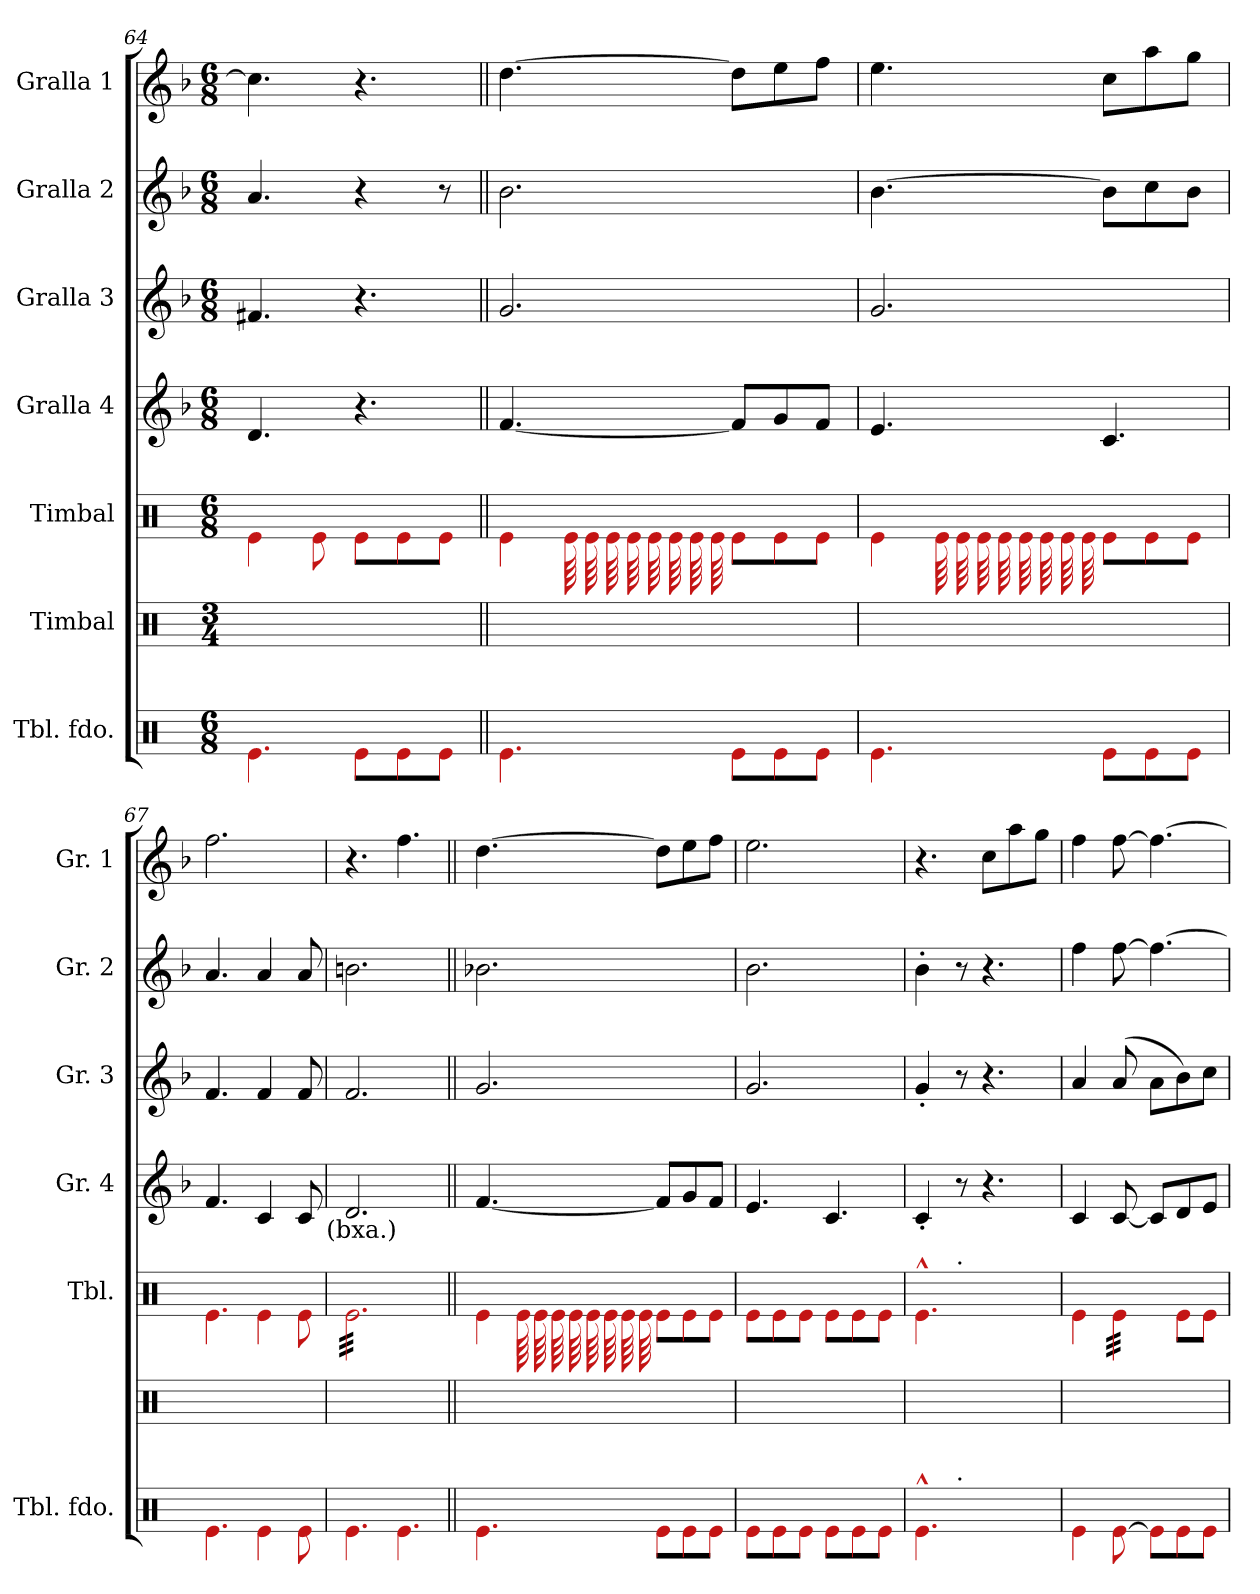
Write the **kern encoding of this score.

**kern	**kern	**kern	**kern	**kern	**kern	**kern
*part7	*part6	*part5	*part4	*part3	*part2	*part1
*staff7	*staff6	*staff5	*staff4	*staff3	*staff2	*staff1
*I"Tbl. fdo.	*I"Timbal	*I"Timbal	*I"Gralla 4	*I"Gralla 3	*I"Gralla 2	*I"Gralla 1
*I'Tbl. fdo.	*	*I'Tbl.	*I'Gr. 4	*I'Gr. 3	*I'Gr. 2	*I'Gr. 1
*clefX	*clefX	*clefX	*clefG2	*clefG2	*clefG2	*clefG2
*k[]	*k[]	*k[]	*k[b-]	*k[b-]	*k[b-]	*k[b-]
*	*	*	*F:	*F:	*F:	*F:
*M6/8	*M3/4	*M6/8	*M6/8	*M6/8	*M6/8	*M6/8
=64	=64	=64	=64	=64	=64	=64
4.e\	2.ryy	4e\	4.d/	4.f#X/	4.a/	4.cc\]
.	.	8e\	.	.	.	.
8e\L	.	8e\L	4.r	4.r	4r	4.r
8e\	.	8e\	.	.	.	.
8e\J	.	8e\J	.	.	8r	.
=65||	=65||	=65||	=65||	=65||	=65||	=65||
4.e\	2.ryy	4e\	[4.f/	2.g/	2.b-\	[4.dd\
*	*	*tremolo	*	*	*	*
.	.	64e\	.	.	.	.
.	.	64e\	.	.	.	.
.	.	64e\	.	.	.	.
.	.	64e\	.	.	.	.
.	.	64e\	.	.	.	.
.	.	64e\	.	.	.	.
.	.	64e\	.	.	.	.
.	.	64e\	.	.	.	.
*	*	*Xtremolo	*	*	*	*
8e\L	.	8e\L	8f/L]	.	.	8dd\L]
8e\	.	8e\	8g/	.	.	8ee\
8e\J	.	8e\J	8f/J	.	.	8ff\J
=66	=66	=66	=66	=66	=66	=66
4.e\	2.ryy	4e\	4.e/	2.g/	[4.b-\	4.ee\
*	*	*tremolo	*	*	*	*
.	.	64e\	.	.	.	.
.	.	64e\	.	.	.	.
.	.	64e\	.	.	.	.
.	.	64e\	.	.	.	.
.	.	64e\	.	.	.	.
.	.	64e\	.	.	.	.
.	.	64e\	.	.	.	.
.	.	64e\	.	.	.	.
*	*	*Xtremolo	*	*	*	*
8e\L	.	8e\L	4.c/	.	8b-\L]	8cc\L
8e\	.	8e\	.	.	8cc\	8aa\
8e\J	.	8e\J	.	.	8b-\J	8gg\J
!!LO:PB:g=z
=67	=67	=67	=67	=67	=67	=67
4.e\	2.ryy	4.e\	4.f/	4.f/	4.a/	2.ff\
4e\	.	4e\	4c/	4f/	4a/	.
8e\	.	8e\	8c/	8f/	8a/	.
!	!	!	!LO:TX:b:t=(bxa.)	!	!	!
=68	=68	=68	=68	=68	=68	=68
*	*	*tremolo	*	*	*	*
4.e\	2.ryy	32e\LLL	2.d/	2.f/	2.bn\	4.r
.	.	32e\	.	.	.	.
.	.	32e\	.	.	.	.
.	.	32e\	.	.	.	.
.	.	32e\	.	.	.	.
.	.	32e\	.	.	.	.
.	.	32e\	.	.	.	.
.	.	32e\	.	.	.	.
.	.	32e\	.	.	.	.
.	.	32e\	.	.	.	.
.	.	32e\	.	.	.	.
.	.	32e\	.	.	.	.
4.e\	.	32e\	.	.	.	4.ff\
.	.	32e\	.	.	.	.
.	.	32e\	.	.	.	.
.	.	32e\	.	.	.	.
.	.	32e\	.	.	.	.
.	.	32e\	.	.	.	.
.	.	32e\	.	.	.	.
.	.	32e\	.	.	.	.
.	.	32e\	.	.	.	.
.	.	32e\	.	.	.	.
.	.	32e\	.	.	.	.
.	.	32e\JJJ	.	.	.	.
*	*	*Xtremolo	*	*	*	*
=69||	=69||	=69||	=69||	=69||	=69||	=69||
4.e\	2.ryy	4e\	[4.f/	2.g/	2.b-X\	[4.dd\
*	*	*tremolo	*	*	*	*
.	.	64e\	.	.	.	.
.	.	64e\	.	.	.	.
.	.	64e\	.	.	.	.
.	.	64e\	.	.	.	.
.	.	64e\	.	.	.	.
.	.	64e\	.	.	.	.
.	.	64e\	.	.	.	.
.	.	64e\	.	.	.	.
*	*	*Xtremolo	*	*	*	*
8e\L	.	8e\L	8f/L]	.	.	8dd\L]
8e\	.	8e\	8g/	.	.	8ee\
8e\J	.	8e\J	8f/J	.	.	8ff\J
=70	=70	=70	=70	=70	=70	=70
8e\L	2.ryy	8e\L	4.e/	2.g/	2.b-\	2.ee\
8e\	.	8e\	.	.	.	.
8e\J	.	8e\J	.	.	.	.
8e\L	.	8e\L	4.c/	.	.	.
8e\	.	8e\	.	.	.	.
8e\J	.	8e\J	.	.	.	.
=71	=71	=71	=71	=71	=71	=71
*^	*	*^	*	*	*	*
4.e^^\	4ryy	2.ryy	4.e^^\	4ryy	4c'/	4g'/	4b-'\	4.r
!	!	!	!	!LO:TX:a:t=.	!	!	!	!
!	!LO:TX:a:t=.	!	!	!	!	!	!	!
.	2ryy	.	.	2ryy	8r	8r	8r	.
4.ryy	.	.	4.ryy	.	4.r	4.r	4.r	8cc\L
.	.	.	.	.	.	.	.	8aa\
.	.	.	.	.	.	.	.	8gg\J
*v	*v	*	*v	*v	*	*	*	*
=72	=72	=72	=72	=72	=72	=72
4e\	2.ryy	4e\	4c/	4a/	4ff\	4ff\
*	*	*tremolo	*	*	*	*
[8e\	.	32e\LLL	[8c/	(>8a/	[8ff\	[8ff\
.	.	32e\	.	.	.	.
.	.	32e\	.	.	.	.
.	.	32e\	.	.	.	.
8e\L]	.	32e\	8c/L]	8a\L	4.ff\_	4.ff\_
.	.	32e\	.	.	.	.
.	.	32e\	.	.	.	.
.	.	32e\JJJ	.	.	.	.
*	*	*Xtremolo	*	*	*	*
8e\	.	8e\L	8d/	8b-\)	.	.
8e\J	.	8e\J	8e/J	8cc\J	.	.
=	=	=	=	=	=	=
*-	*-	*-	*-	*-	*-	*-
